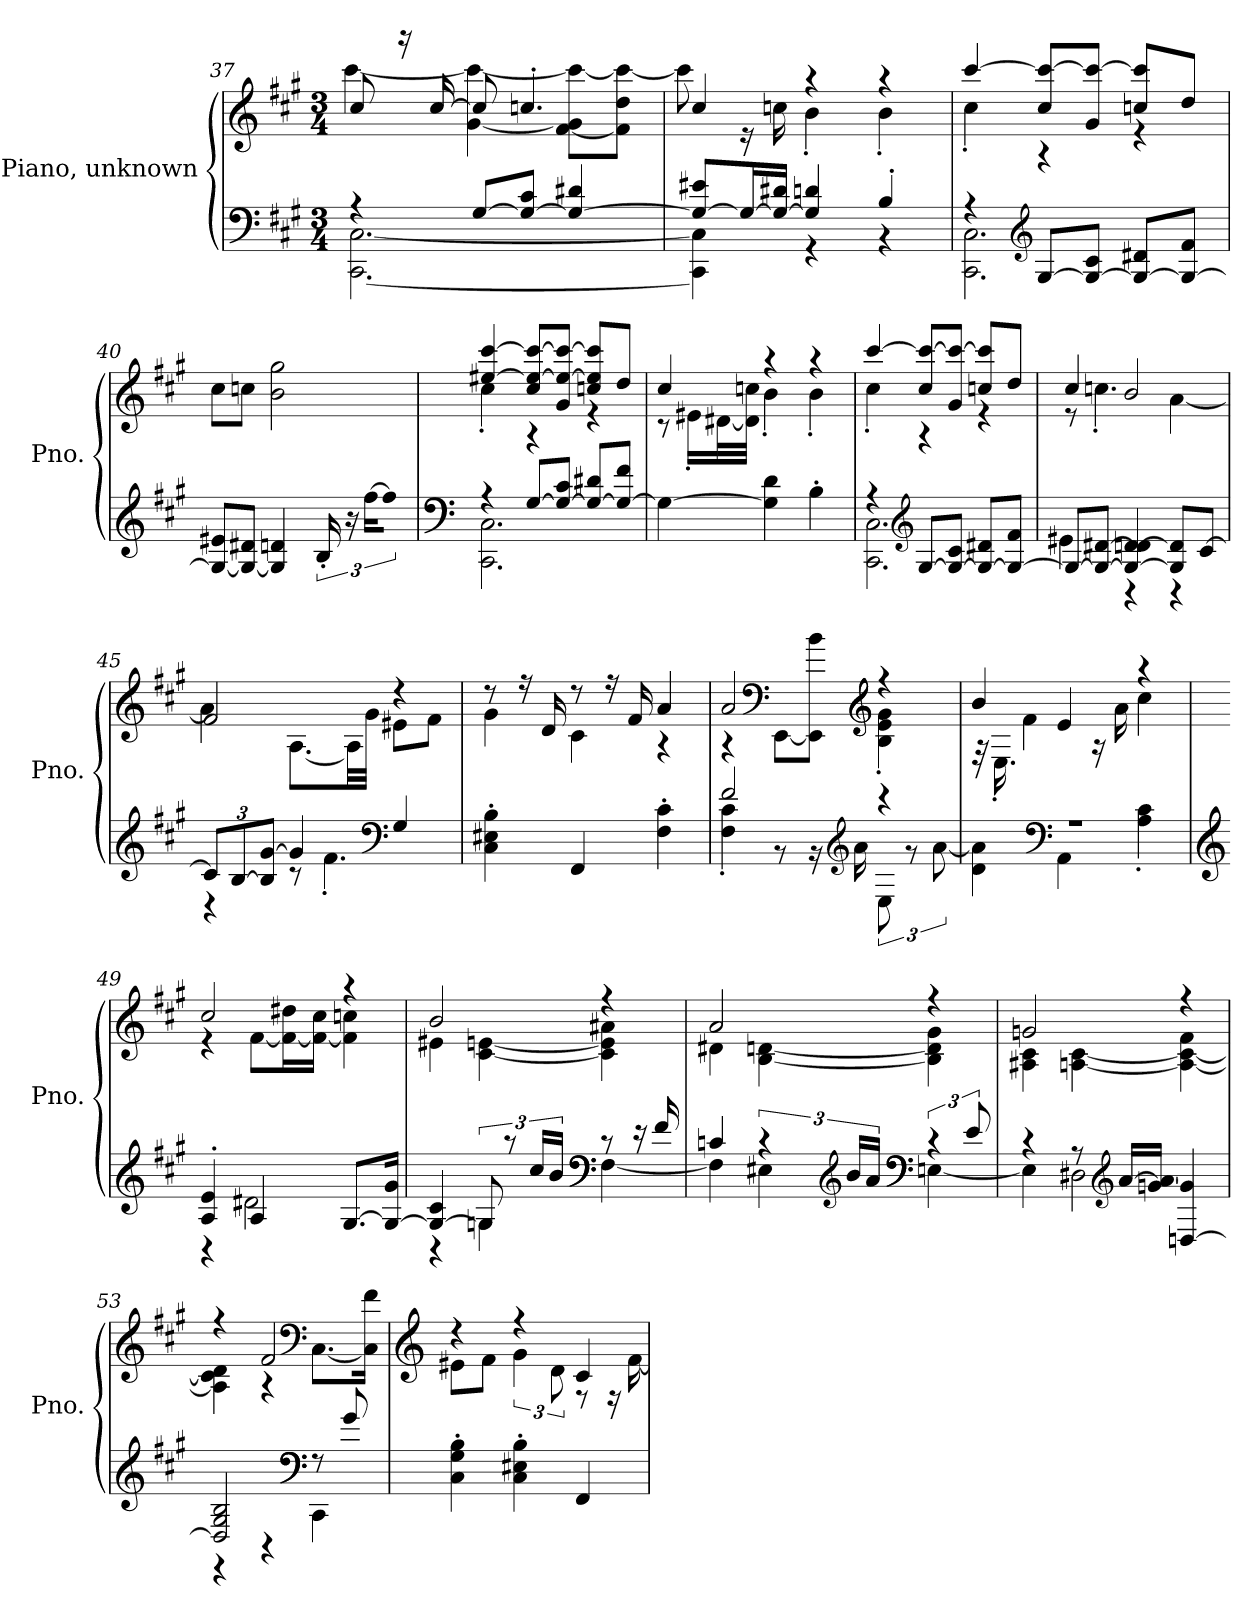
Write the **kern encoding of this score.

**kern	**kern
*part1	*part1
*staff2	*staff1
*I"Piano, unknown	*
*I'Pno.	*
!!LO:LB:g=z
*clefF4	*clefG2
*k[f#c#g#]	*k[f#c#g#]
*M3/4	*M3/4
=37	=37
*^	*^
4r	[2.CC#\ [2.C#\	8cc#/	[4ccc#\
.	.	16r	.
.	.	[16cc#/	.
[8G#/L	.	8cc#/]	[4g#\ 4ccc#\_
8G#/_ 8c#/J	.	4.ccn'/	.
4G#/_ 4d#X/	.	.	[8f#\ 8g#\] 8ccc#\_L
.	.	.	8f#\] 8dd\ 8ccc#\_J
=38	=38	=38	=38
8G#/_ 8e#X/L	4CC#\] 4C#\]	4cc#/	8ccc#\]
16G#/L_	.	.	16r
16G#/_ 16d#X/JJ	.	.	16ccn\
4G#/] 4dn/	4r	4r	4b'\
4B'/	4r	4r	4b'\
=39	=39	=39	=39
4r	2.CC#\ 2.C#\	[4ccc#/	4cc#'\
*clefG2	*	*	*
[8G#/L	.	8cc#/ 8ccc#/_L	4r
8G#/_ 8c#/J	.	8g#/ 8ccc#/_J	.
8G#/_ 8d#X/L	.	8ccn/ 8ccc#/]L	4r
8G#/_ 8f#/J	.	8dd/J	.
*v	*v	*	*
*	*v	*v
=40	=40
8G#/_ 8e#X/L	8cc#\L
8G#/_ 8d#X/J	8ccn\J
4G#/] 4dn/	2b\ 2gg#\
24B'/	.
24r	.
[24ff#\KL	.
8ff#\J]	.
!!LO:LB:g=z
=41	=41
*clefF4	*
*^	*^
4r	2.CC#\ 2.C#\	[4ee#X/ [4ccc#/	4cc#'\
[8G#/L	.	8cc#/ 8ee#/_ 8ccc#/_L	4r
8G#/_ 8c#/J	.	8g#/ 8ee#/_ 8ccc#/_J	.
8G#/_ 8d#X/L	.	8ccn/ 8ee#/] 8ccc#/]L	4r
8G#/_ 8f#/J	.	8dd/J	.
*v	*v	*	*
=42	=42	=42
4G#\_	4cc#/	8r
.	.	16e#X'\LL
.	.	[32d#X\L
.	.	32d#\] 32ccn\JJJ
4G#\] 4d\	4r	4b'\
4B'\	4r	4b'\
=43	=43	=43
*^	*	*
4r	2.CC#\ 2.C#\	[4ccc#/	4cc#'\
*clefG2	*	*	*
[8G#/L	.	8cc#/ 8ccc#/_L	4r
8G#/_ 8c#/J	.	8g#/ 8ccc#/_J	.
8G#/_ 8d#X/L	.	8ccn/ 8ccc#/]L	4r
8G#/_ 8f#/J	.	8dd/J	.
=44	=44	=44	=44
8G#/L_	4e#X\	4cc#/	8r
8G#/_ [8d#X/J	.	.	4.ccn'\
4G#/_ [4dn/ 4d#/]	4r	2b/	.
8G#/] 8d/]L	4r	.	[4a\
[8c#/J	.	.	.
!!LO:PB:g=z	!!
=45	=45	=45	=45
*Xbrackettup	*	*	*
12c#/L]	4r	2f#/	4a\]
[12B/	.	.	.
12B/] [12g#/J	.	.	.
4g#/]	8r	.	[8.A\L
.	4.f#'\	.	.
.	.	.	32A\LL]
.	.	.	32g#\JJJ
*clefF4	*	*	*
4G#/	.	4r	8e#X\L
.	.	.	8f#\J
*v	*v	*	*
=46	=46	=46
4C#\' 4E#X\' 4B\'	8r	4g#\
.	16r	.
.	16d/	.
4FF#/	8r	4c#\
.	16r	.
.	16f#/	.
4F#\' 4c#\'	4a/	4r
=47	=47	=47
*^	*	*
2f#/	4F#\' 4c#\'	2a/	4r
*	*	*clefF4	*
.	8r	.	[8EE\L
.	16r	.	8EE\] 8b\J
*clefG2	*	*	*
.	16a\	.	.
*	*	*clefG2	*
*	*brackettup	*	*
4r	12E\	4r	4B\' 4e\' 4g#\'
.	12r	.	.
.	[12a\	.	.
=48	=48	=48	=48
2.r	4d\ 4a\]	4b/	32r
.	.	.	16.E'\
.	.	.	4f#\
*clefF4	*	*	*
.	4AA\	4e/	.
.	.	.	16r
.	.	.	16a\
.	4A\' 4c#\'	4r	4cc#\
!!LO:LB:g=z	!!
=49	=49	=49	=49
*clefG2	*	*	*
4A/' 4e/'	4r	2cc#/	4r
4A/	2d#X\	.	[8f#\L
.	.	.	16f#\_ 16dd#X\L
.	.	.	16f#\_ 16cc#\JJ
[8.G#/L	.	4r	4f#\] 4ccn\
16G#/_ 16g#/Jk	.	.	.
=50	=50	=50	=50
4G#/_ 4c#/	4r	2b/	4e#X\
12G#/]	4Gn\	.	[4c#\ [4en\
12r	.	.	.
24cc#/LL	.	.	.
24b/JJ	.	.	.
*clefF4	*	*	*
8r	[4F#\	4r	4c#\] 4e\] 4a#X\
16r	.	.	.
16f#/	.	.	.
=51	=51	=51	=51
4cn/	4F#\]	2a/	4d#X\
6r	4E#X\	.	[4B\ [4dn\
*clefG2	*	*	*
24b/LL	.	.	.
24a/JJ	.	.	.
*clefF4	*	*	*
6r	[4En\	4r	4B\] 4d\] 4g#\
12e/	.	.	.
!!LO:LB:g=z	!!
=52	=52	=52	=52
4r	4E\]	2gn/	4A#X\ 4c#\
8r	2D#X\	.	[4An\ [4c#\
*clefG2	*	*	*
[16a/LL	.	.	.
[16gn/ 16a/]JJ	.	.	.
[4Dn/ 4g/]	.	4r	4A\_ 4c#\_ 4f#\
=53	=53	=53	=53
2D/] 2G#/ 2B/	4r	4r	4A\] 4c#\] 4d\
.	4r	2f#/	4r
*clefF4	*	*clefF4	*
8r	4CC#\	.	[8.C#\L
8g#/	.	.	.
.	.	.	16C#\] 16f#\Jk
*v	*v	*	*
=54	=54	=54
*	*clefG2	*
4C#\' 4G#\' 4B\'	4r	8e#X\L
.	.	8f#\J
4C#\' 4E#X\' 4B\'	4r	6g#\
.	.	12d\
4FF#/	4c#/	8r
.	.	16r
.	.	[16f#\
*	*v	*v
=	=
*-	*-
